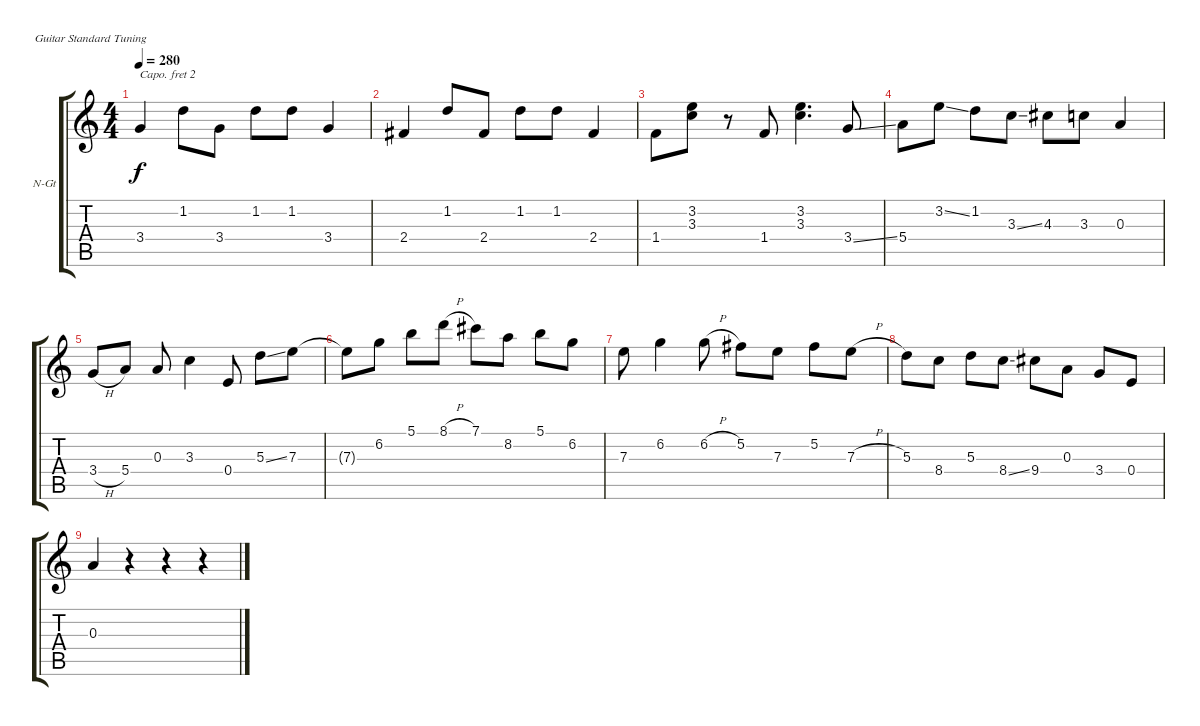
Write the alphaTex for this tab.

\bracketExtendMode groupsimilarinstruments
\firstSystemTrackNameOrientation horizontal
\otherSystemsTrackNameOrientation horizontal
\track ("" "N-Gt") {instrument acousticguitarnylon}
\staff {score tabs}
\capo 2
\tuning (E4 B3 G3 D3 A2 E2)
\ts (4 4)
\tempo 280
\clef g2
\ks c
3.4.4{dy f} 1.2.8 3.4.8 1.2.8 1.2.8 3.4.4 |
2.4.4 1.2.8 2.4.8 1.2.8 1.2.8 2.4.4 |
1.4.8 (3.2 3.3).8 r.8 1.4.8 (3.2 3.3).4{d} 3.4{ss}.8 |
5.4.8 3.2{ss}.8 1.2.8 3.3{ss}.8 4.3.8 3.3.8 0.3.4 |
3.4{h}.8 5.4.8 0.3.8 3.3.4 0.4.8 5.3{ss}.8 7.3.8 |
7.3{t}.8 6.2.8 5.1.8 8.1{h}.8 7.1.8 8.2.8 5.1.8 6.2.8 |
7.3.8 6.2.4 6.2{h}.8 5.2.8 7.3.8 5.2.8 7.3{h}.8 |
5.3.8 8.4.8 5.3.8 8.4{ss}.8 9.4.8 0.3.8 3.4.8 0.4.8 |
0.3.4 r.4 r.4 r.4
